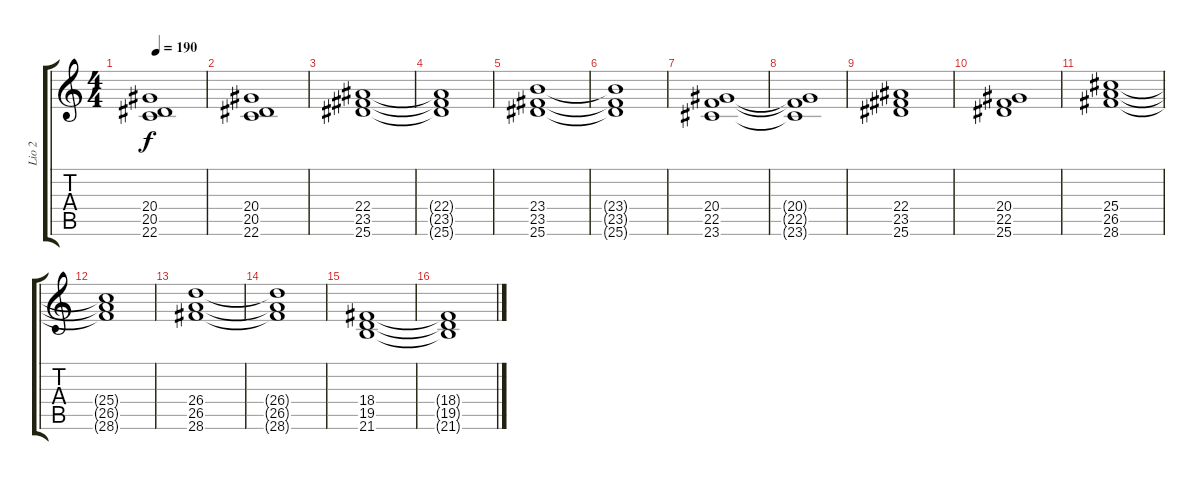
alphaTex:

\track ("Lio 2" "Lio 2") {instrument stringensemble1}
\staff {score tabs}
\tuning (D4 A3 F3 C3 G2 D2) {hide}
\ts (4 4)
\tempo 190
\clef g2
\ks c
(20.4{t} 20.5{t} 22.6{t}).1{dy f} |
(20.4 20.5 22.6).1 |
(22.4 23.5 25.6).1 |
(22.4{t} 23.5{t} 25.6{t}).1 |
(23.4 23.5 25.6).1 |
(23.4{t} 23.5{t} 25.6{t}).1 |
(20.4 22.5 23.6).1 |
(20.4{t} 22.5{t} 23.6{t}).1 |
(22.4 23.5 25.6).1 |
(20.4 22.5 25.6).1 |
(25.4 26.5 28.6).1 |
(25.4{t} 26.5{t} 28.6{t}).1 |
(26.4 26.5 28.6).1 |
(26.4{t} 26.5{t} 28.6{t}).1 |
(18.4 19.5 21.6).1 |
(18.4{t} 19.5{t} 21.6{t}).1
